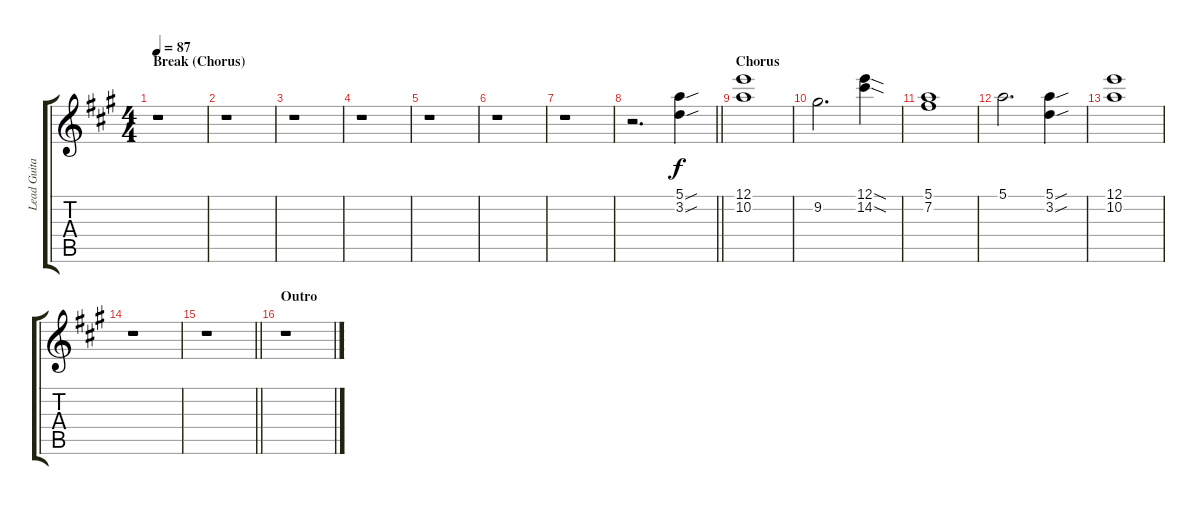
\track ("Lead Guitar" "Lead Guita") {instrument electricguitarjazz}
\staff {score tabs}
\tuning (E4 B3 G3 D3 A2 E2) {hide}
\ts (4 4)
\section ("" "Break (Chorus)")
\tempo 87
\clef g2
\ks a
r.1{dy f} |
r.1 |
r.1 |
r.1 |
r.1 |
r.1 |
r.1 |
\barLineRight lightlight
r.2{d instrument electricguitarjazz} (5.1{sou} 3.2{sou}).4 |
\section ("" "Chorus")
(12.1 10.2).1 |
9.2.2{d} (12.1{sod} 14.2{sod}).4 |
(5.1 7.2).1 |
5.1.2{d} (5.1{sou} 3.2{sou}).4 |
(12.1 10.2).1 |
r.1 |
\barLineRight lightlight
r.1 |
\section ("" "Outro")
r.1
